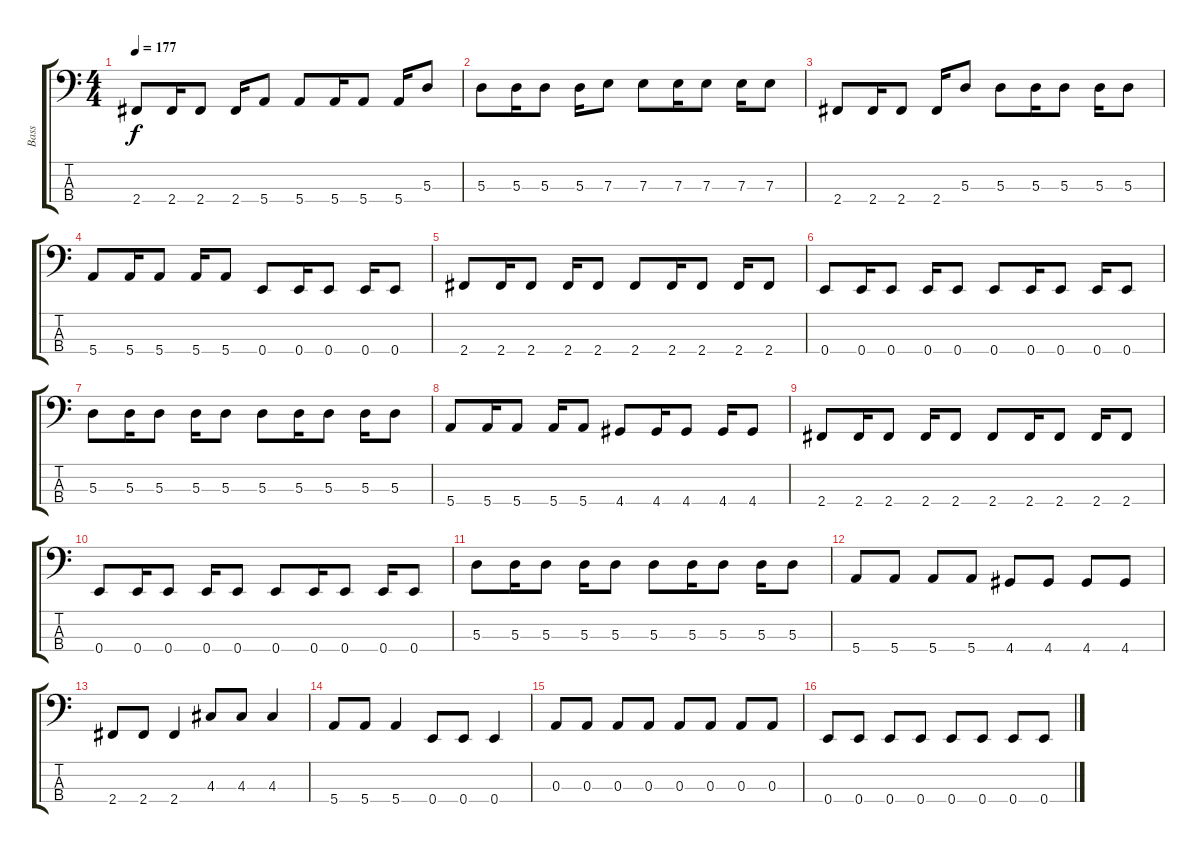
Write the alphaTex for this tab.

\track ("Bass" "Bass") {instrument electricbasspick}
\staff {score tabs}
\tuning (G2 D2 A1 E1) {hide}
\ts (4 4)
\tempo 177
\clef f4
\ks c
2.4.8{dy f} 2.4.16 2.4.8 2.4.16 5.4.8 5.4.8 5.4.16 5.4.8 5.4.16 5.3.8 |
5.3.8 5.3.16 5.3.8 5.3.16 7.3.8 7.3.8 7.3.16 7.3.8 7.3.16 7.3.8 |
2.4.8 2.4.16 2.4.8 2.4.16 5.3.8 5.3.8 5.3.16 5.3.8 5.3.16 5.3.8 |
5.4.8 5.4.16 5.4.8 5.4.16 5.4.8 0.4.8 0.4.16 0.4.8 0.4.16 0.4.8 |
2.4.8 2.4.16 2.4.8 2.4.16 2.4.8 2.4.8 2.4.16 2.4.8 2.4.16 2.4.8 |
0.4.8 0.4.16 0.4.8 0.4.16 0.4.8 0.4.8 0.4.16 0.4.8 0.4.16 0.4.8 |
5.3.8 5.3.16 5.3.8 5.3.16 5.3.8 5.3.8 5.3.16 5.3.8 5.3.16 5.3.8 |
5.4.8 5.4.16 5.4.8 5.4.16 5.4.8 4.4.8 4.4.16 4.4.8 4.4.16 4.4.8 |
2.4.8 2.4.16 2.4.8 2.4.16 2.4.8 2.4.8 2.4.16 2.4.8 2.4.16 2.4.8 |
0.4.8 0.4.16 0.4.8 0.4.16 0.4.8 0.4.8 0.4.16 0.4.8 0.4.16 0.4.8 |
5.3.8 5.3.16 5.3.8 5.3.16 5.3.8 5.3.8 5.3.16 5.3.8 5.3.16 5.3.8 |
5.4.8 5.4.8 5.4.8 5.4.8 4.4.8 4.4.8 4.4.8 4.4.8 |
2.4.8 2.4.8 2.4.4 4.3.8 4.3.8 4.3.4 |
5.4.8 5.4.8 5.4.4 0.4.8 0.4.8 0.4.4 |
0.3.8 0.3.8 0.3.8 0.3.8 0.3.8 0.3.8 0.3.8 0.3.8 |
0.4.8 0.4.8 0.4.8 0.4.8 0.4.8 0.4.8 0.4.8 0.4.8
